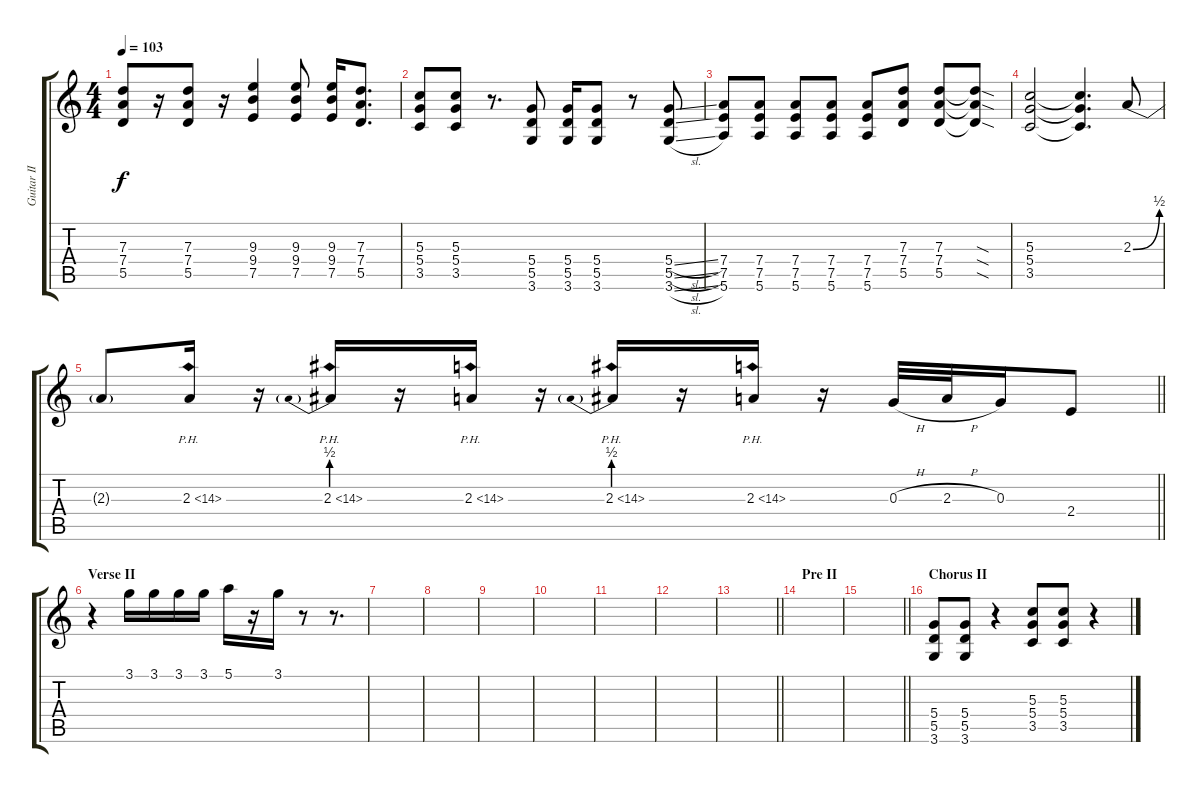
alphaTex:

\track ("Guitar II" "Guitar II") {instrument distortionguitar}
\staff {score tabs}
\tuning (E4 B3 G3 D3 A2 E2) {hide}
\ts (4 4)
\tempo 103
\clef g2
\ks c
(7.3 7.4 5.5).8{dy f} r.16 (7.3 7.4 5.5).8 r.16 (9.3 9.4 7.5).4 (9.3 9.4 7.5).8 (9.3 9.4 7.5).16 (7.3 7.4 5.5).8{d} |
(5.3 5.4 3.5).8 (5.3 5.4 3.5).8 r.8{d} (5.4 5.5 3.6).8 (5.4 5.5 3.6).16 (5.4 5.5 3.6).8 r.8 (5.4{sl} 5.5{sl} 3.6{sl}).8 |
(7.4 7.5 5.6).8 (7.4 7.5 5.6).8 (7.4 7.5 5.6).8 (7.4 7.5 5.6).8 (7.4 7.5 5.6).8 (7.3 7.4 5.5).8 (7.3 7.4 5.5).8 (7.3{sod t} 7.4{sod t} 5.5{sod t}).8 |
(5.3 5.4 3.5).2 (5.3{t} 5.4{t} 3.5{t}).4{d} 2.3{be (bend 0 0 60 2)}.8 |
\barLineRight lightlight
2.3{t}.8 2.3{ph 12}.16 r.16 2.3{be (prebend 0 2 60 2) ph 12}.16 r.16 2.3{ph 12}.16 r.16 2.3{be (prebend 0 2 60 2) ph 12}.16 r.16 2.3{ph 12}.16 r.16 0.3{h}.32 2.3{h}.32 0.3.16 2.4.8 |
\section ("" "Verse II")
r.4 3.1.16 3.1.16 3.1.16 3.1.16 5.1.16 r.16 3.1.16 r.8 r.8{d} |
|
|
|
|
|
|
\barLineRight lightlight
|
\section ("" "Pre II")
|
\barLineRight lightlight
|
\section ("" "Chorus II")
(5.4 5.5 3.6).8 (5.4 5.5 3.6).8 r.4 (5.3 5.4 3.5).8 (5.3 5.4 3.5).8 r.4
